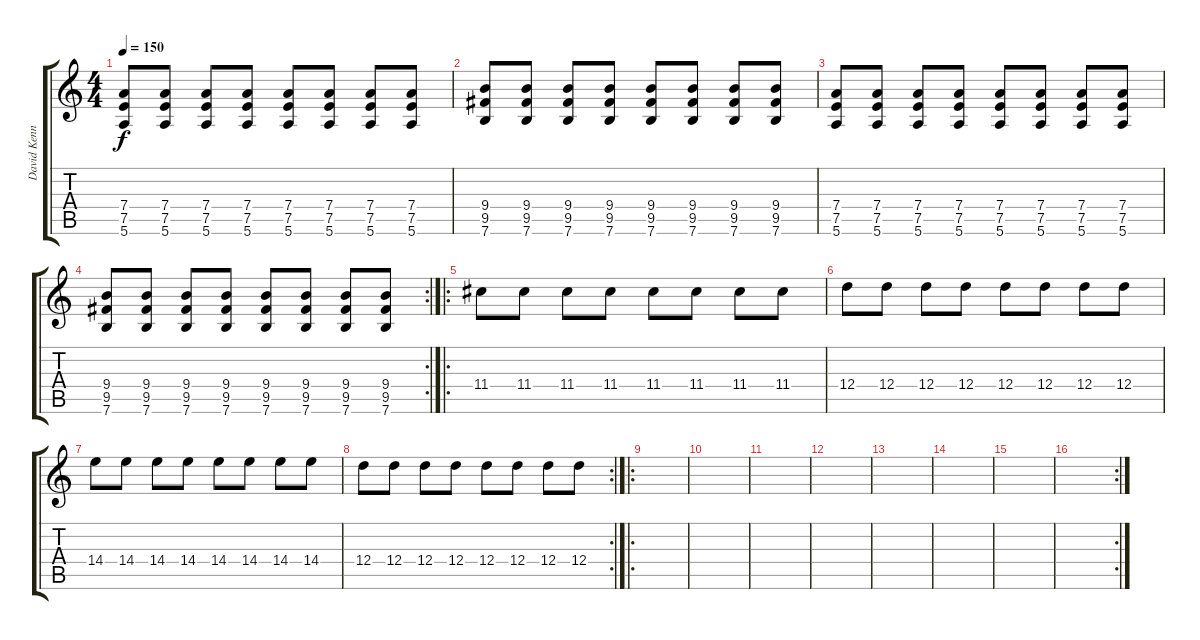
\track ("David Kennedy" "David Kenn") {instrument distortionguitar}
\staff {score tabs}
\tuning (E4 B3 G3 D3 A2 E2) {hide}
\ts (4 4)
\tempo 150
\clef g2
\ks c
(7.4 7.5 5.6).8{dy f} (7.4 7.5 5.6).8 (7.4 7.5 5.6).8 (7.4 7.5 5.6).8 (7.4 7.5 5.6).8 (7.4 7.5 5.6).8 (7.4 7.5 5.6).8 (7.4 7.5 5.6).8 |
(9.4 9.5 7.6).8 (9.4 9.5 7.6).8 (9.4 9.5 7.6).8 (9.4 9.5 7.6).8 (9.4 9.5 7.6).8 (9.4 9.5 7.6).8 (9.4 9.5 7.6).8 (9.4 9.5 7.6).8 |
(7.4 7.5 5.6).8 (7.4 7.5 5.6).8 (7.4 7.5 5.6).8 (7.4 7.5 5.6).8 (7.4 7.5 5.6).8 (7.4 7.5 5.6).8 (7.4 7.5 5.6).8 (7.4 7.5 5.6).8 |
\rc 2
(9.4 9.5 7.6).8 (9.4 9.5 7.6).8 (9.4 9.5 7.6).8 (9.4 9.5 7.6).8 (9.4 9.5 7.6).8 (9.4 9.5 7.6).8 (9.4 9.5 7.6).8 (9.4 9.5 7.6).8 |
\ro
11.4.8 11.4.8 11.4.8 11.4.8 11.4.8 11.4.8 11.4.8 11.4.8 |
12.4.8 12.4.8 12.4.8 12.4.8 12.4.8 12.4.8 12.4.8 12.4.8 |
14.4.8 14.4.8 14.4.8 14.4.8 14.4.8 14.4.8 14.4.8 14.4.8 |
\rc 2
12.4.8 12.4.8 12.4.8 12.4.8 12.4.8 12.4.8 12.4.8 12.4.8 |
\ro
|
|
|
|
|
|
|
\rc 2
